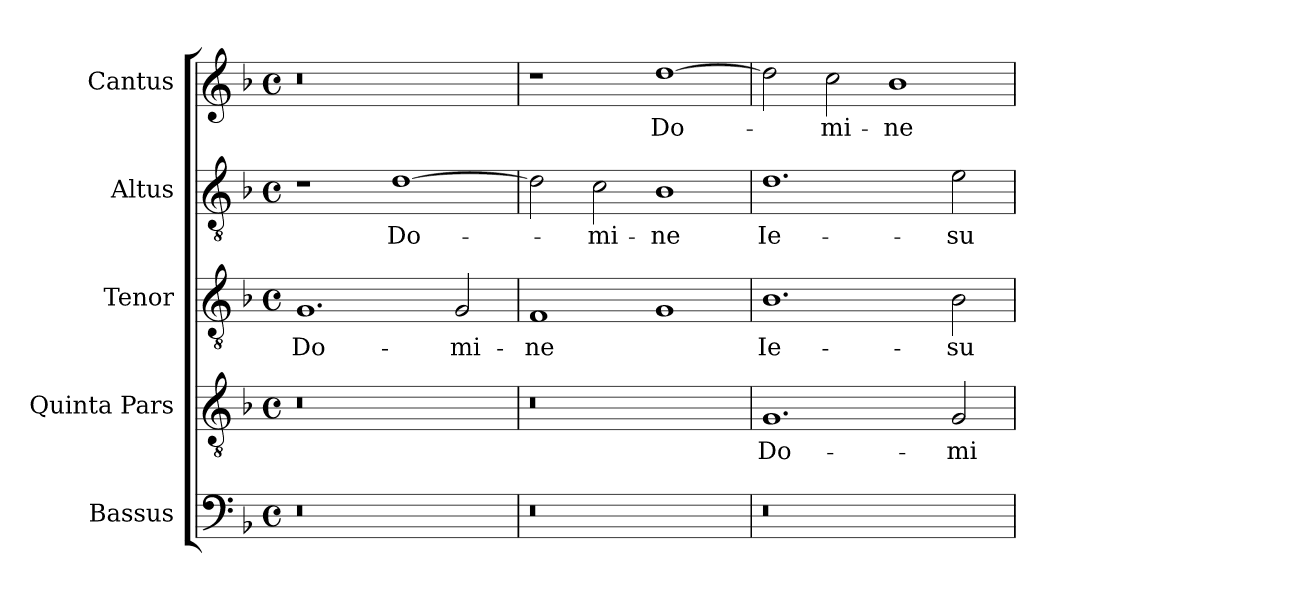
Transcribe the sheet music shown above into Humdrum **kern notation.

**kern	**kern	**text	**kern	**text	**kern	**text	**kern	**text
*part5	*part4	*part4	*part3	*part3	*part2	*part2	*part1	*part1
*staff5	*staff4	*staff4	*staff3	*staff3	*staff2	*staff2	*staff1	*staff1
*I"Bassus	*I"Quinta Pars	*	*I"Tenor	*	*I"Altus	*	*I"Cantus	*
*I'B.	*I'Q.P.	*	*I'T.	*	*I'A.	*	*I'C.	*
!!LO:PB:g=z
*stria5	*stria5	*	*stria5	*	*stria5	*	*stria5	*
*clefF4	*clefGv2	*	*clefGv2	*	*clefGv2	*	*clefG2	*
*k[b-]	*k[b-]	*	*k[b-]	*	*k[b-]	*	*k[b-]	*
*F:	*F:	*	*F:	*	*F:	*	*F:	*
*M4/4	*M4/4	*	*M4/4	*	*M4/4	*	*M4/4	*
*met(c)	*met(c)	*	*met(c)	*	*met(c)	*	*met(c)	*
=1	=1	=1	=1	=1	=1	=1	=1	=1
!	!	!	!	!LO:LY:b:cj	!	!	!	!
0r	0r	.	1.G	Do-	1r	.	0r	.
!	!	!	!	!	!	!LO:LY:b:cj	!	!
.	.	.	.	.	[>1d	Do-	.	.
!	!	!	!	!LO:LY:b:cj	!	!	!	!
.	.	.	2G/	-mi-	.	.	.	.
=2	=2	=2	=2	=2	=2	=2	=2	=2
!	!	!	!	!LO:LY:b:cj	!	!	!	!
0r	0r	.	1F	-ne	2d\]	.	1r	.
!	!	!	!	!	!	!LO:LY:b:cj	!	!
.	.	.	.	.	2c\	-mi-	.	.
!	!	!	!	!	!	!LO:LY:b:cj	!	!LO:LY:b:cj
.	.	.	1G	.	1B-	-ne	[>1dd	Do-
=3	=3	=3	=3	=3	=3	=3	=3	=3
!	!	!LO:LY:b:cj	!	!LO:LY:b:cj	!	!LO:LY:b:cj	!	!
0r	1.G	Do-	1.B-	Ie-	1.d	Ie-	2dd\]	.
!	!	!	!	!	!	!	!	!LO:LY:b:cj
.	.	.	.	.	.	.	2cc\	-mi-
!	!	!	!	!	!	!	!	!LO:LY:b:cj
.	.	.	.	.	.	.	1b-	-ne
!	!	!LO:LY:b:cj	!	!LO:LY:b:cj	!	!LO:LY:b:cj	!	!
.	2G/	-mi-	2B-\	-su	2e\	-su	.	.
=	=	=	=	=	=	=	=	=
*-	*-	*-	*-	*-	*-	*-	*-	*-
